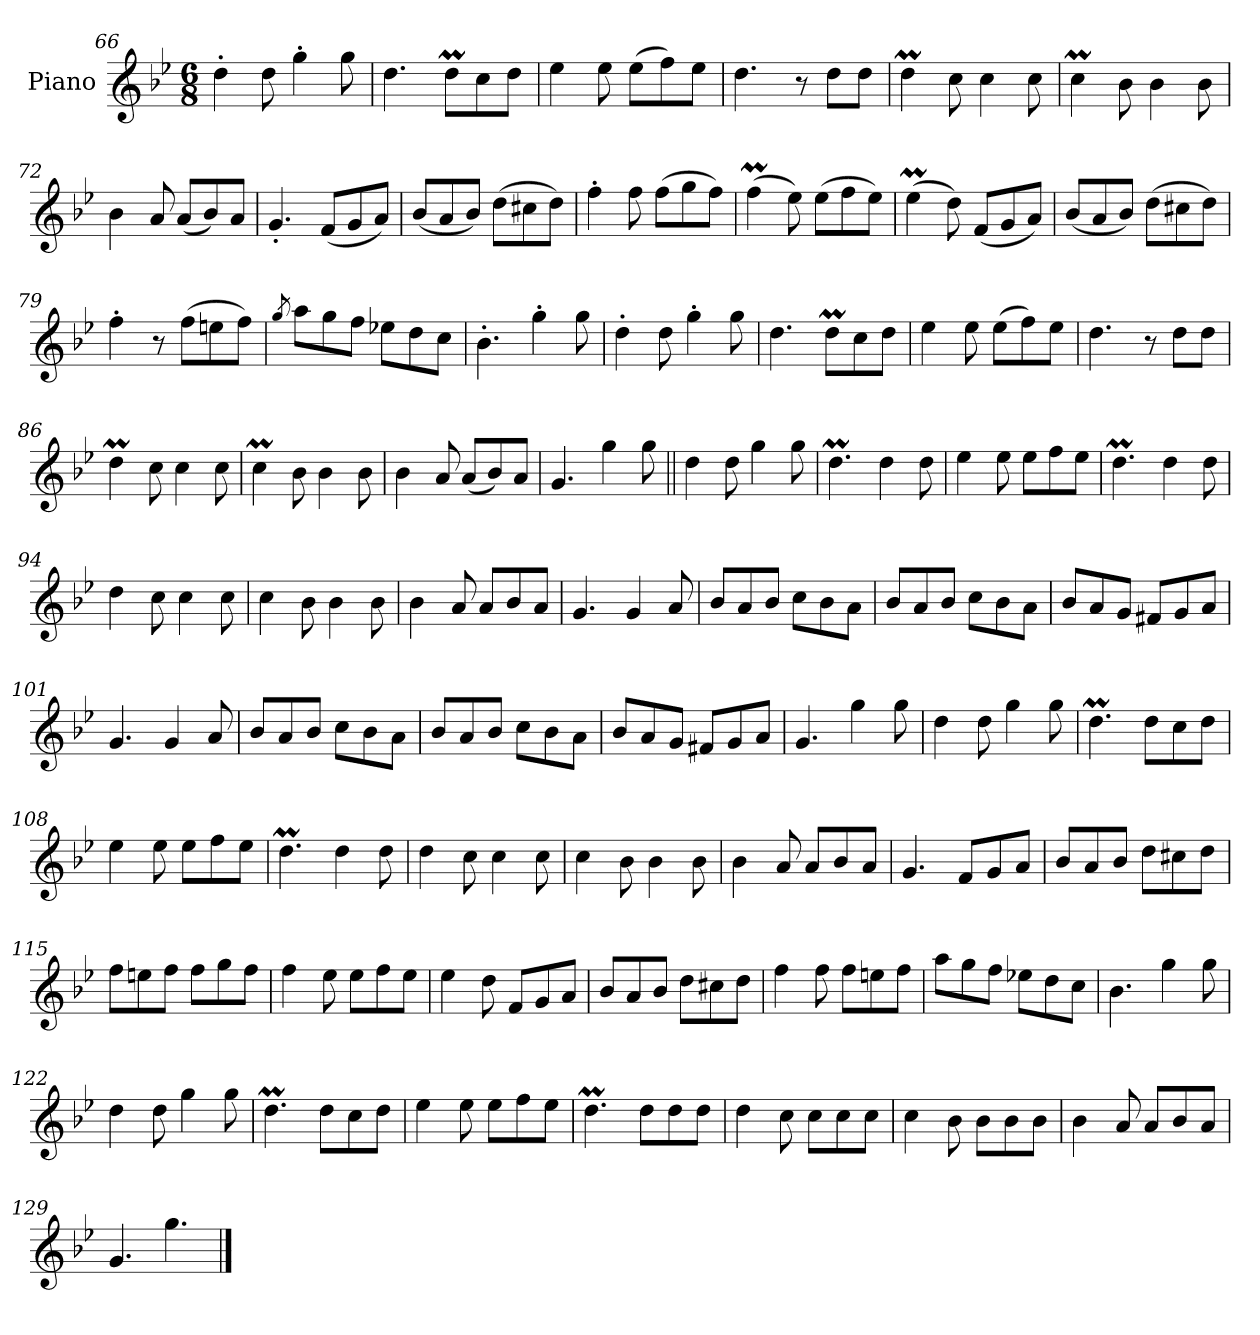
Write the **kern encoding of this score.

**kern
*part1
*staff1
*I"Piano
*I'Pno.
*clefG2
*k[b-e-]
*M6/8
=66
4dd'
8dd
4gg'
8gg
=67
4.dd
8ddmL
8cc
8ddJ
=68
4ee-
8ee-
(8ee-L
8ff)
8ee-J
=69
4.dd
8r
8ddL
8ddJ
=70
4ddm
8cc
4cc
8cc
=71
4ccM
8b-
4b-
8b-
=72
4b-
8a
(8aL
8b-)
8aJ
=73
4.g'
(8fL
8g
8aJ)
=74
(8b-L
8a
8b-J)
(8ddL
8cc#X
8ddJ)
=75
4ff'
8ff
(8ffL
8gg
8ffJ)
=76
(4ffM
8ee-)
(8ee-L
8ff
8ee-J)
=77
(4ee-M
8dd)
(8fL
8g
8aJ)
=78
(8b-L
8a
8b-J)
(8ddL
8cc#X
8ddJ)
=79
4ff'
8r
(8ffL
8een
8ffJ)
=80
8qgg
8aaL
8gg
8ffJ
8ee-XL
8dd
8ccJ
=81
4.b-'
4gg'
8gg
=82
4dd'
8dd
4gg'
8gg
=83
4.dd
8ddmL
8cc
8ddJ
=84
4ee-
8ee-
(8ee-L
8ff)
8ee-J
=85
4.dd
8r
8ddL
8ddJ
=86
4ddm
8cc
4cc
8cc
=87
4ccM
8b-
4b-
8b-
=88
4b-
8a
(8aL
8b-)
8aJ
=89
4.g
4gg
8gg
=90||
4dd
8dd
4gg
8gg
=91
4.ddm
4dd
8dd
=92
4ee-
8ee-
8ee-L
8ff
8ee-J
=93
4.ddm
4dd
8dd
=94
4dd
8cc
4cc
8cc
=95
4cc
8b-
4b-
8b-
=96
4b-
8a
8aL
8b-
8aJ
=97
4.g
4g
8a
=98
8b-L
8a
8b-J
8ccL
8b-
8aJ
=99
8b-L
8a
8b-J
8ccL
8b-
8aJ
=100
8b-L
8a
8gJ
8f#XL
8g
8aJ
=101
4.g
4g
8a
=102
8b-L
8a
8b-J
8ccL
8b-
8aJ
=103
8b-L
8a
8b-J
8ccL
8b-
8aJ
=104
8b-L
8a
8gJ
8f#XL
8g
8aJ
=105
4.g
4gg
8gg
=106
4dd
8dd
4gg
8gg
=107
4.ddm
8ddL
8cc
8ddJ
=108
4ee-
8ee-
8ee-L
8ff
8ee-J
=109
4.ddm
4dd
8dd
=110
4dd
8cc
4cc
8cc
=111
4cc
8b-
4b-
8b-
=112
4b-
8a
8aL
8b-
8aJ
=113
4.g
8fL
8g
8aJ
=114
8b-L
8a
8b-J
8ddL
8cc#X
8ddJ
=115
8ffL
8een
8ffJ
8ffL
8gg
8ffJ
=116
4ff
8ee-
8ee-L
8ff
8ee-J
=117
4ee-
8dd
8fL
8g
8aJ
=118
8b-L
8a
8b-J
8ddL
8cc#X
8ddJ
=119
4ff
8ff
8ffL
8een
8ffJ
=120
8aaL
8gg
8ffJ
8ee-XL
8dd
8ccJ
=121
4.b-
4gg
8gg
=122
4dd
8dd
4gg
8gg
=123
4.ddm
8ddL
8cc
8ddJ
=124
4ee-
8ee-
8ee-L
8ff
8ee-J
=125
4.ddm
8ddL
8dd
8ddJ
=126
4dd
8cc
8ccL
8cc
8ccJ
=127
4cc
8b-
8b-L
8b-
8b-J
=128
4b-
8a
8aL
8b-
8aJ
=129
4.g
4.gg
==
*-
